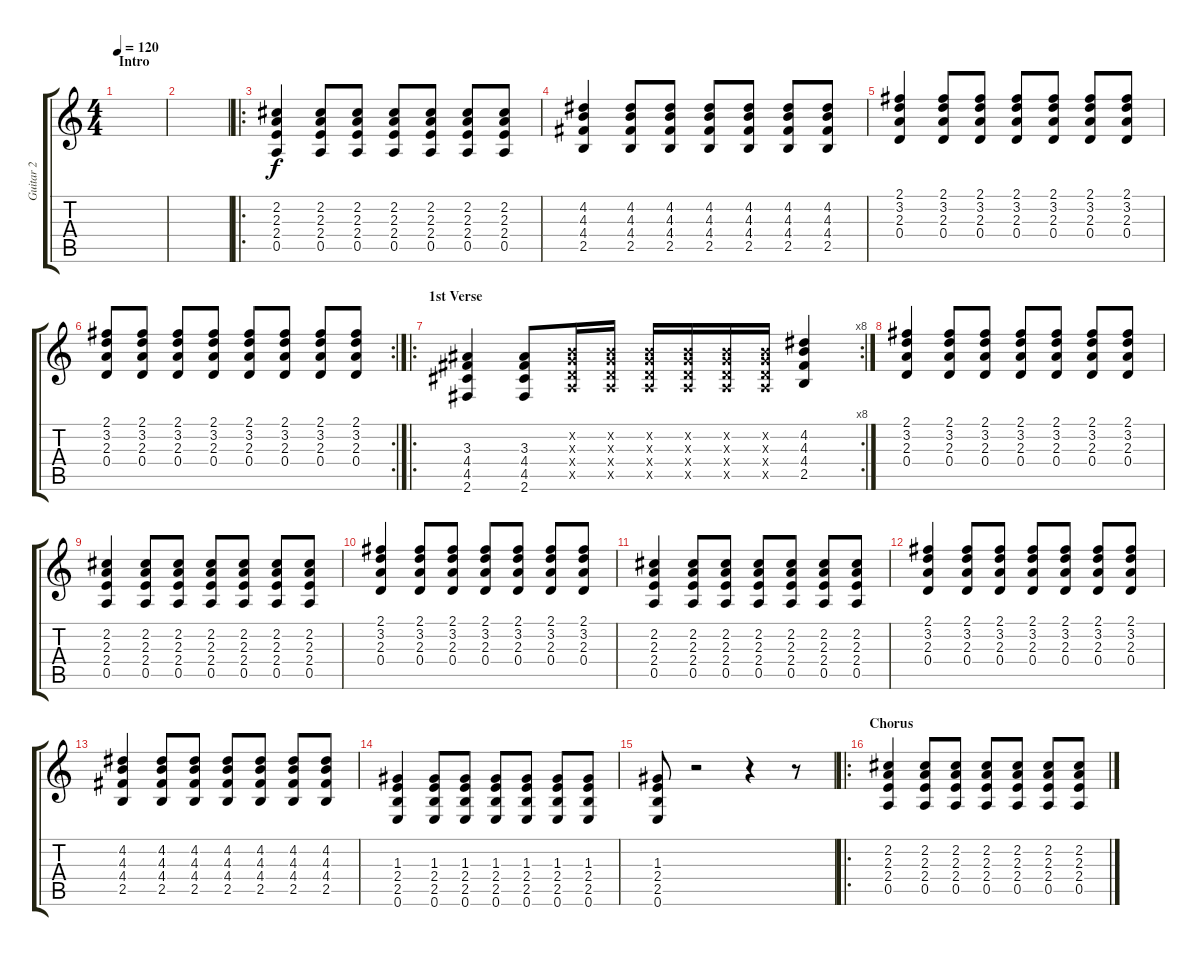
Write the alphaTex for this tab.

\track ("Guitar 2" "Guitar 2") {instrument overdrivenguitar}
\staff {score tabs}
\tuning (E4 B3 G3 D3 A2 E2) {hide}
\ts (4 4)
\section ("" "Intro")
\tempo 120
\clef g2
\ks c
|
|
\ro
(2.2 2.3 2.4 0.5).4 (2.2 2.3 2.4 0.5).8 (2.2 2.3 2.4 0.5).8 (2.2 2.3 2.4 0.5).8 (2.2 2.3 2.4 0.5).8 (2.2 2.3 2.4 0.5).8 (2.2 2.3 2.4 0.5).8 |
(4.2 4.3 4.4 2.5).4 (4.2 4.3 4.4 2.5).8 (4.2 4.3 4.4 2.5).8 (4.2 4.3 4.4 2.5).8 (4.2 4.3 4.4 2.5).8 (4.2 4.3 4.4 2.5).8 (4.2 4.3 4.4 2.5).8 |
(2.1 3.2 2.3 0.4).4 (2.1 3.2 2.3 0.4).8 (2.1 3.2 2.3 0.4).8 (2.1 3.2 2.3 0.4).8 (2.1 3.2 2.3 0.4).8 (2.1 3.2 2.3 0.4).8 (2.1 3.2 2.3 0.4).8 |
\rc 2
(2.1 3.2 2.3 0.4).8 (2.1 3.2 2.3 0.4).8 (2.1 3.2 2.3 0.4).8 (2.1 3.2 2.3 0.4).8 (2.1 3.2 2.3 0.4).8 (2.1 3.2 2.3 0.4).8 (2.1 3.2 2.3 0.4).8 (2.1 3.2 2.3 0.4).8 |
\ro
\rc 8
\section ("" "1st Verse")
(3.3 4.4 4.5 2.6).4 (3.3 4.4 4.5 2.6).8 (0.2{x} 0.3{x} 0.4{x} 0.5{x}).16 (0.2{x} 0.3{x} 0.4{x} 0.5{x}).16 (0.2{x} 0.3{x} 0.4{x} 0.5{x}).16 (0.2{x} 0.3{x} 0.4{x} 0.5{x}).16 (0.2{x} 0.3{x} 0.4{x} 0.5{x}).16 (0.2{x} 0.3{x} 0.4{x} 0.5{x}).16 (4.2 4.3 4.4 2.5).4 |
(2.1 3.2 2.3 0.4).4 (2.1 3.2 2.3 0.4).8 (2.1 3.2 2.3 0.4).8 (2.1 3.2 2.3 0.4).8 (2.1 3.2 2.3 0.4).8 (2.1 3.2 2.3 0.4).8 (2.1 3.2 2.3 0.4).8 |
(2.2 2.3 2.4 0.5).4 (2.2 2.3 2.4 0.5).8 (2.2 2.3 2.4 0.5).8 (2.2 2.3 2.4 0.5).8 (2.2 2.3 2.4 0.5).8 (2.2 2.3 2.4 0.5).8 (2.2 2.3 2.4 0.5).8 |
(2.1 3.2 2.3 0.4).4 (2.1 3.2 2.3 0.4).8 (2.1 3.2 2.3 0.4).8 (2.1 3.2 2.3 0.4).8 (2.1 3.2 2.3 0.4).8 (2.1 3.2 2.3 0.4).8 (2.1 3.2 2.3 0.4).8 |
(2.2 2.3 2.4 0.5).4 (2.2 2.3 2.4 0.5).8 (2.2 2.3 2.4 0.5).8 (2.2 2.3 2.4 0.5).8 (2.2 2.3 2.4 0.5).8 (2.2 2.3 2.4 0.5).8 (2.2 2.3 2.4 0.5).8 |
(2.1 3.2 2.3 0.4).4 (2.1 3.2 2.3 0.4).8 (2.1 3.2 2.3 0.4).8 (2.1 3.2 2.3 0.4).8 (2.1 3.2 2.3 0.4).8 (2.1 3.2 2.3 0.4).8 (2.1 3.2 2.3 0.4).8 |
(4.2 4.3 4.4 2.5).4 (4.2 4.3 4.4 2.5).8 (4.2 4.3 4.4 2.5).8 (4.2 4.3 4.4 2.5).8 (4.2 4.3 4.4 2.5).8 (4.2 4.3 4.4 2.5).8 (4.2 4.3 4.4 2.5).8 |
(1.3 2.4 2.5 0.6).4 (1.3 2.4 2.5 0.6).8 (1.3 2.4 2.5 0.6).8 (1.3 2.4 2.5 0.6).8 (1.3 2.4 2.5 0.6).8 (1.3 2.4 2.5 0.6).8 (1.3 2.4 2.5 0.6).8 |
(1.3 2.4 2.5 0.6).8 r.2 r.4 r.8 |
\ro
\section ("" "Chorus")
(2.2 2.3 2.4 0.5).4 (2.2 2.3 2.4 0.5).8 (2.2 2.3 2.4 0.5).8 (2.2 2.3 2.4 0.5).8 (2.2 2.3 2.4 0.5).8 (2.2 2.3 2.4 0.5).8 (2.2 2.3 2.4 0.5).8
